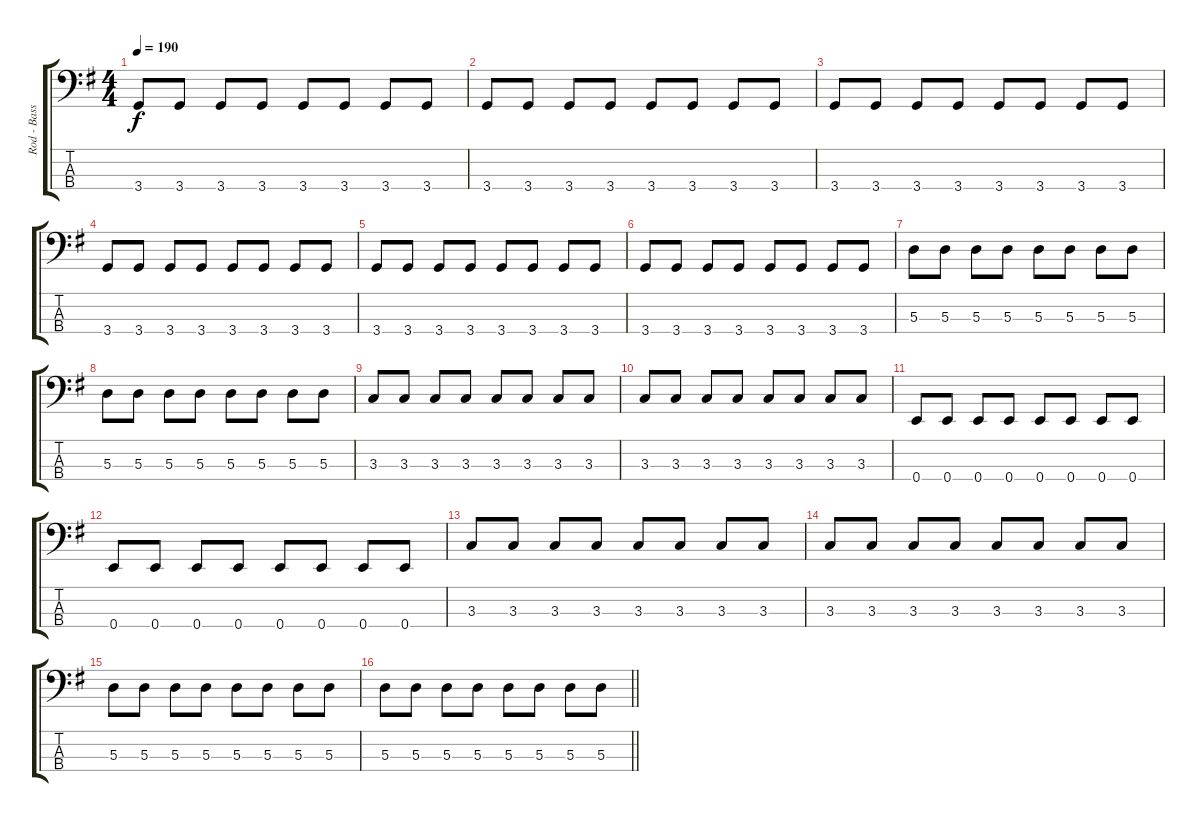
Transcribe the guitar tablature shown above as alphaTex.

\track ("Rod - Bass" "Rod - Bass") {instrument electricbasspick}
\staff {score tabs}
\tuning (G2 D2 A1 E1) {hide}
\ts (4 4)
\tempo 190
\clef f4
\ks g
3.4.8{dy f} 3.4.8 3.4.8 3.4.8 3.4.8 3.4.8 3.4.8 3.4.8 |
3.4.8 3.4.8 3.4.8 3.4.8 3.4.8 3.4.8 3.4.8 3.4.8 |
3.4.8 3.4.8 3.4.8 3.4.8 3.4.8 3.4.8 3.4.8 3.4.8 |
3.4.8 3.4.8 3.4.8 3.4.8 3.4.8 3.4.8 3.4.8 3.4.8 |
3.4.8 3.4.8 3.4.8 3.4.8 3.4.8 3.4.8 3.4.8 3.4.8 |
3.4.8 3.4.8 3.4.8 3.4.8 3.4.8 3.4.8 3.4.8 3.4.8 |
5.3.8 5.3.8 5.3.8 5.3.8 5.3.8 5.3.8 5.3.8 5.3.8 |
5.3.8 5.3.8 5.3.8 5.3.8 5.3.8 5.3.8 5.3.8 5.3.8 |
3.3.8 3.3.8 3.3.8 3.3.8 3.3.8 3.3.8 3.3.8 3.3.8 |
3.3.8 3.3.8 3.3.8 3.3.8 3.3.8 3.3.8 3.3.8 3.3.8 |
0.4.8 0.4.8 0.4.8 0.4.8 0.4.8 0.4.8 0.4.8 0.4.8 |
0.4.8 0.4.8 0.4.8 0.4.8 0.4.8 0.4.8 0.4.8 0.4.8 |
3.3.8 3.3.8 3.3.8 3.3.8 3.3.8 3.3.8 3.3.8 3.3.8 |
3.3.8 3.3.8 3.3.8 3.3.8 3.3.8 3.3.8 3.3.8 3.3.8 |
5.3.8 5.3.8 5.3.8 5.3.8 5.3.8 5.3.8 5.3.8 5.3.8 |
\barLineRight lightlight
5.3.8 5.3.8 5.3.8 5.3.8 5.3.8 5.3.8 5.3.8 5.3.8
